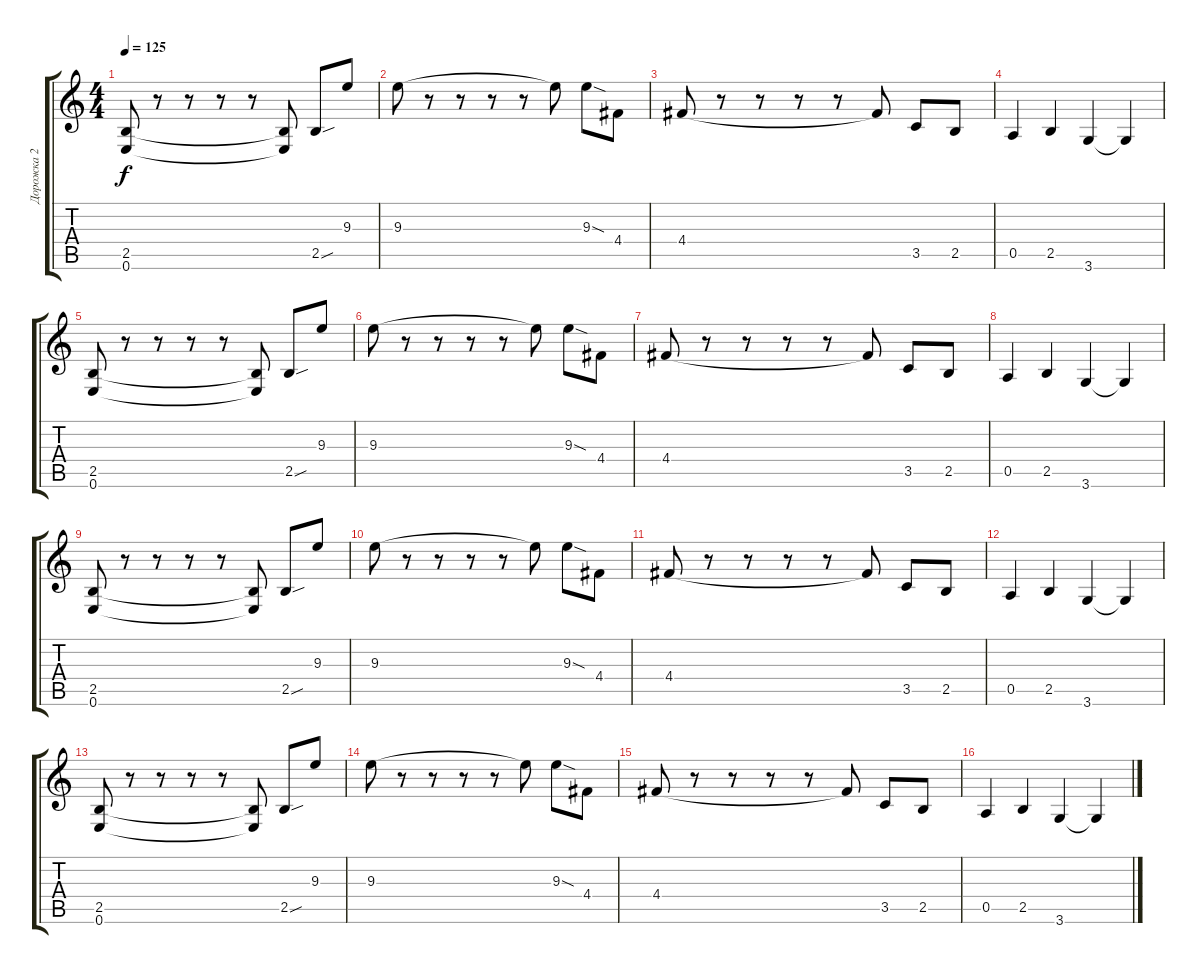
\track ("Дорожка 2" "Дорожка 2") {instrument distortionguitar}
\staff {score tabs}
\tuning (E4 B3 G3 D3 A2 E2) {hide}
\ts (4 4)
\tempo 125
\clef g2
\ks c
(2.5 0.6).8{dy f} r.8 r.8 r.8 r.8 (2.5{t} 0.6{t}).8 2.5{sou}.8 9.3.8 |
9.3.8 r.8 r.8 r.8 r.8 9.3{t}.8 9.3{sod}.8 4.4.8 |
4.4.8 r.8 r.8 r.8 r.8 4.4{t}.8 3.5.8 2.5.8 |
0.5.4 2.5.4 3.6.4 3.6{t}.4 |
(2.5 0.6).8 r.8 r.8 r.8 r.8 (2.5{t} 0.6{t}).8 2.5{sou}.8 9.3.8 |
9.3.8 r.8 r.8 r.8 r.8 9.3{t}.8 9.3{sod}.8 4.4.8 |
4.4.8 r.8 r.8 r.8 r.8 4.4{t}.8 3.5.8 2.5.8 |
0.5.4 2.5.4 3.6.4 3.6{t}.4 |
(2.5 0.6).8 r.8 r.8 r.8 r.8 (2.5{t} 0.6{t}).8 2.5{sou}.8 9.3.8 |
9.3.8 r.8 r.8 r.8 r.8 9.3{t}.8 9.3{sod}.8 4.4.8 |
4.4.8 r.8 r.8 r.8 r.8 4.4{t}.8 3.5.8 2.5.8 |
0.5.4 2.5.4 3.6.4 3.6{t}.4 |
(2.5 0.6).8 r.8 r.8 r.8 r.8 (2.5{t} 0.6{t}).8 2.5{sou}.8 9.3.8 |
9.3.8 r.8 r.8 r.8 r.8 9.3{t}.8 9.3{sod}.8 4.4.8 |
4.4.8 r.8 r.8 r.8 r.8 4.4{t}.8 3.5.8 2.5.8 |
0.5.4 2.5.4 3.6.4 3.6{t}.4
